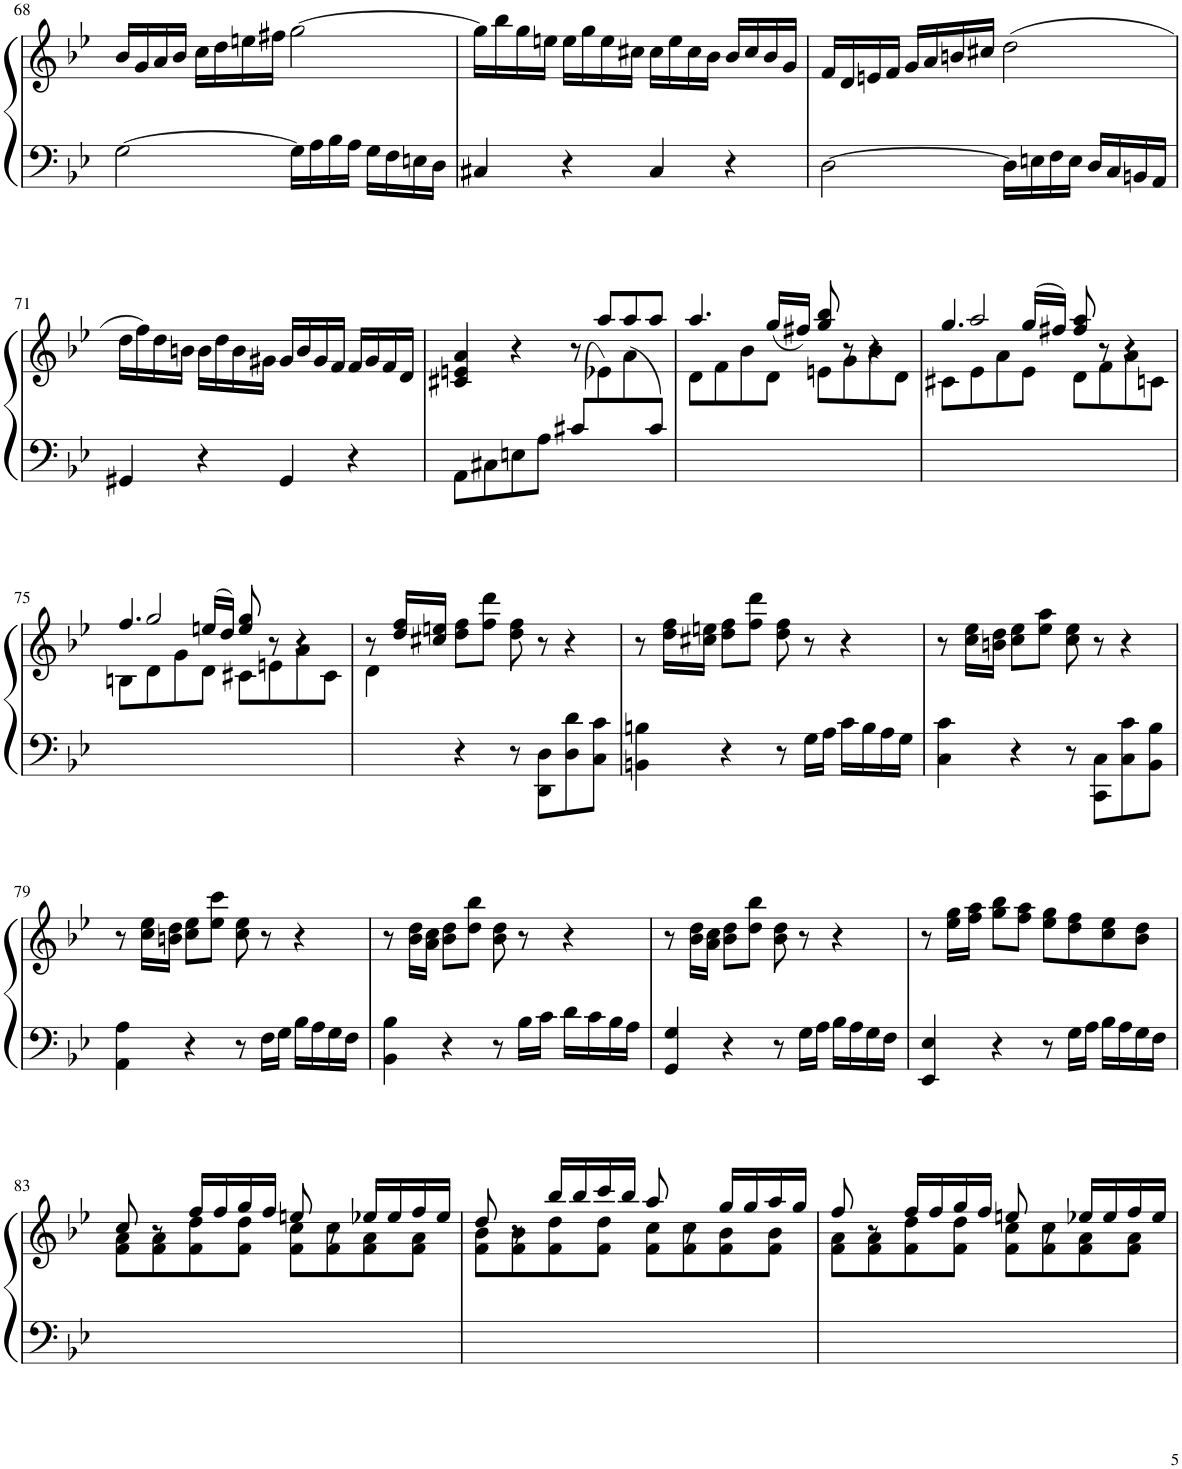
**kern	**kern
*part1	*part1
*staff2	*staff1
*I"Piano	*
*I'Pno.	*
!!LO:PB:g=z
*clefF4	*clefG2
*k[b-e-]	*k[b-e-]
*M4/4	*M4/4
*met(c)	*met(c)
=68	=68
[2G\	16b-/LL
.	16g/
.	16a/
.	16b-/JJ
.	16cc\LL
.	16dd\
.	16een\
.	16ff#X\JJ
16G\LL]	[2gg\
16A\	.
16B-\	.
16A\JJ	.
16G\LL	.
16F\	.
16En\	.
16D\JJ	.
=69	=69
4C#X/	16gg\LL]
.	16bb-\
.	16gg\
.	16een\JJ
4r	16ee\LL
.	16gg\
.	16ee\
.	16cc#X\JJ
4C#/	16cc#\LL
.	16ee\
.	16cc#\
.	16b-\JJ
4r	16b-/LL
.	16cc#/
.	16b-/
.	16g/JJ
=70	=70
[2D\	16f/LL
.	16d/
.	16en/
.	16f/JJ
.	16g/LL
.	16a/
.	16bn/
.	16cc#X/JJ
16D\LL]	(2dd\
16En\	.
16F\	.
16E\JJ	.
16D/LL	.
16C/	.
16BBn/	.
16AA/JJ	.
!!LO:LB:g=z
=71	=71
4GG#X/	16dd\LL
.	16ff\)
.	16dd\
.	16bn\JJ
4r	16b\LL
.	16dd\
.	16b\
.	16g#X\JJ
4GG#/	16g#/LL
.	16b/
.	16g#/
.	16f/JJ
4r	16f/LL
.	16g#/
.	16f/
.	16d/JJ
=72	=72
*	*^
8AA\L	4c#X/ 4en/ 4a/	8ryy
*	*v	*v
8C#X\	.
8En\	4r
8A\J	.
(8c#X/L	8r
*	*^
4ryy	8aa/L	8e-X\)
.	8aa/	(8a\
8c#/J)	8aa/J	8ryy
=73	=73	=73
1ryy	4.aa/	8d\L
.	.	8f\
.	.	8b-\
.	(16gg/LL	8d\J
.	16ff#X/JJ)	.
.	8gg/ 8bb-/	8en\L
.	8r	8g\
.	4r	8b-\
.	.	8d\J
=74	=74	=74
*	*	*^
1ryy	4.gg/	8ryy	8c#X\L
.	.	2aa/	8e-\
.	.	.	8a\
.	(16gg/LL	.	8e-\J
.	16ff#X/JJ)	.	.
.	8ff#/ 8aa/	.	8d\L
.	8r	4.ryy	8f\
.	4r	.	8a\
.	.	.	8cn\J
!!LO:LB:g=z	!!	!!
=75	=75	=75	=75
1ryy	4.ff/	8ryy	8Bn\L
.	.	2gg/	8d\
.	.	.	8g\
.	(16een/LL	.	8d\J
.	16dd/JJ)	.	.
.	8ee/ 8gg/	.	8c#X\L
.	8r	4.ryy	8en\
.	4r	.	8a\
.	.	.	8c#\J
*	*	*v	*v
=76	=76	=76
4ryy	8r	4d\
.	16dd/ 16ff/LL	.
.	16cc#X/ 16een/JJ	.
4r	8dd\ 8ff\L	2.ryy
.	8ff\ 8ddd\J	.
8r	8dd\ 8ff\	.
8DD\ 8D\L	8r	.
8D\ 8d\	4r	.
8C\ 8c\J	.	.
*	*v	*v
=77	=77
4BBn\ 4Bn\	8r
.	16dd\ 16ff\LL
.	16cc#X\ 16een\JJ
4r	8dd\ 8ff\L
.	8ff\ 8ddd\J
8r	8dd\ 8ff\
16G\LL	8r
16A\JJ	.
16c\LL	4r
16B\	.
16A\	.
16G\JJ	.
=78	=78
4C\ 4c\	8r
.	16cc\ 16ee-\LL
.	16bn\ 16dd\JJ
4r	8cc\ 8ee-\L
.	8ee-\ 8aa\J
8r	8cc\ 8ee-\
8CC\ 8C\L	8r
8C\ 8c\	4r
8BB-\ 8B-\J	.
!!LO:LB:g=z
=79	=79
4AA\ 4A\	8r
.	16cc\ 16ee-\LL
.	16bn\ 16dd\JJ
4r	8cc\ 8ee-\L
.	8ee-\ 8ccc\J
8r	8cc\ 8ee-\
16F\LL	8r
16G\JJ	.
16B-\LL	4r
16A\	.
16G\	.
16F\JJ	.
=80	=80
4BB-\ 4B-\	8r
.	16b-\ 16dd\LL
.	16a\ 16cc\JJ
4r	8b-\ 8dd\L
.	8dd\ 8bb-\J
8r	8b-\ 8dd\
16B-\LL	8r
16c\JJ	.
16d\LL	4r
16c\	.
16B-\	.
16A\JJ	.
=81	=81
4GG/ 4G/	8r
.	16b-\ 16dd\LL
.	16a\ 16cc\JJ
4r	8b-\ 8dd\L
.	8dd\ 8bb-\J
8r	8b-\ 8dd\
16G\LL	8r
16A\JJ	.
16B-\LL	4r
16A\	.
16G\	.
16F\JJ	.
=82	=82
4EE-/ 4E-/	8r
.	16ee-\ 16gg\LL
.	16ff\ 16aa\JJ
4r	8gg\ 8bb-\L
.	8ff\ 8aa\J
8r	8ee-\ 8gg\L
16G\LL	8dd\ 8ff\
16A\JJ	.
16B-\LL	8cc\ 8ee-\
16A\	.
16G\	8b-\ 8dd\J
16F\JJ	.
!!LO:LB:g=z
=83	=83
*	*^
1ryy	8cc/	8f\ 8a\L
.	8r	8f\ 8a\
.	16ff/LL	8f\ 8dd\
.	16ff/	.
.	16gg/	8f\ 8dd\J
.	16ff/JJ	.
.	8een/	8f\ 8cc\L
.	8r	8f\ 8cc\
.	16ee-X/LL	8f\ 8a\
.	16ee-/	.
.	16ff/	8f\ 8a\J
.	16ee-/JJ	.
=84	=84	=84
1ryy	8dd/	8f\ 8b-\L
.	8r	8f\ 8b-\
.	16bb-/LL	8f\ 8dd\
.	16bb-/	.
.	16ccc/	8f\ 8dd\J
.	16bb-/JJ	.
.	8aa/	8f\ 8cc\L
.	8r	8f\ 8cc\
.	16gg/LL	8f\ 8b-\
.	16gg/	.
.	16aa/	8f\ 8b-\J
.	16gg/JJ	.
=85	=85	=85
1ryy	8ff/	8f\ 8a\L
.	8r	8f\ 8a\
.	16ff/LL	8f\ 8dd\
.	16ff/	.
.	16gg/	8f\ 8dd\J
.	16ff/JJ	.
.	8een/	8f\ 8cc\L
.	8r	8f\ 8cc\
.	16ee-X/LL	8f\ 8a\
.	16ee-/	.
.	16ff/	8f\ 8a\J
.	16ee-/JJ	.
*	*v	*v
=	=
*-	*-
